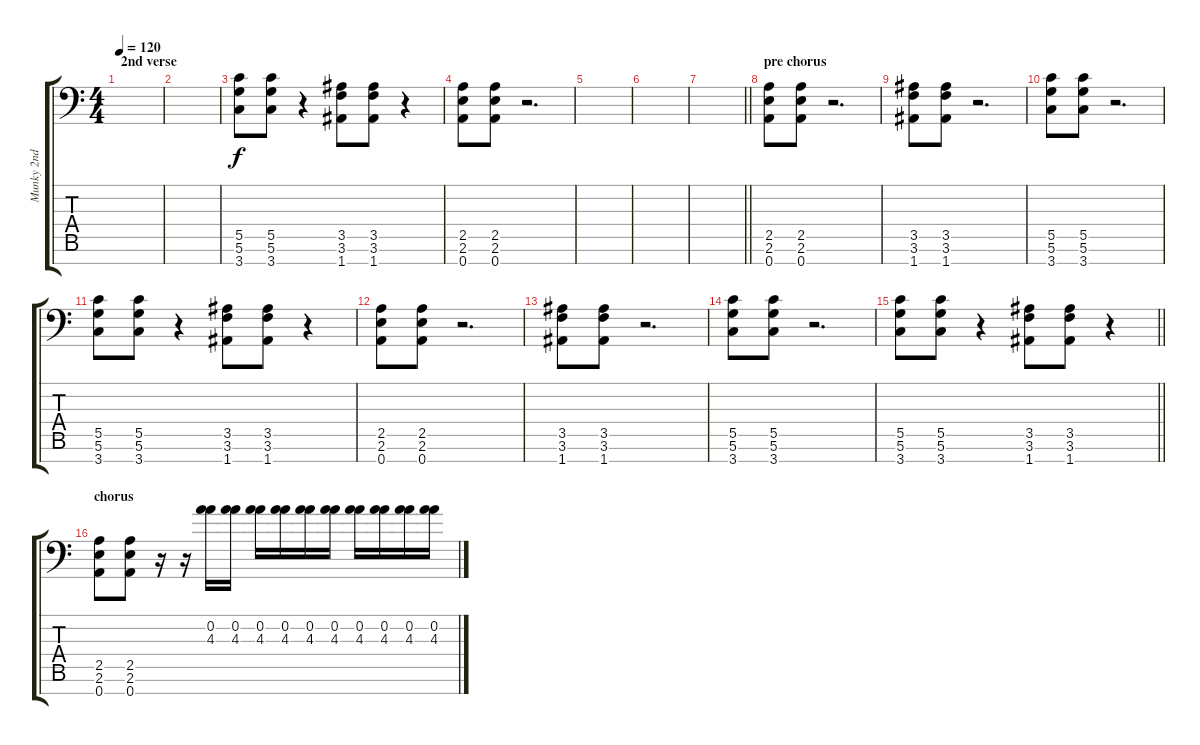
\track ("Munky 2nd Guitar" "Munky 2nd ") {instrument distortionguitar}
\staff {score tabs}
\tuning (D4 A3 F3 C3 G2 D2 A1) {hide}
\ts (4 4)
\section ("" "2nd verse")
\tempo 120
\clef f4
\ks c
|
|
(5.5 5.6 3.7).8 (5.5 5.6 3.7).8 r.4 (3.5 3.6 1.7).8 (3.5 3.6 1.7).8 r.4 |
(2.5 2.6 0.7).8 (2.5 2.6 0.7).8 r.2{d} |
|
|
\barLineRight lightlight
|
\section ("" "pre chorus")
(2.5 2.6 0.7).8{volume 16 instrument distortionguitar} (2.5 2.6 0.7).8 r.2{d} |
(3.5 3.6 1.7).8 (3.5 3.6 1.7).8 r.2{d} |
(5.5 5.6 3.7).8 (5.5 5.6 3.7).8 r.2{d} |
(5.5 5.6 3.7).8 (5.5 5.6 3.7).8 r.4 (3.5 3.6 1.7).8 (3.5 3.6 1.7).8 r.4 |
(2.5 2.6 0.7).8{volume 16 instrument distortionguitar} (2.5 2.6 0.7).8 r.2{d} |
(3.5 3.6 1.7).8 (3.5 3.6 1.7).8 r.2{d} |
(5.5 5.6 3.7).8 (5.5 5.6 3.7).8 r.2{d} |
\barLineRight lightlight
(5.5 5.6 3.7).8 (5.5 5.6 3.7).8 r.4 (3.5 3.6 1.7).8 (3.5 3.6 1.7).8 r.4 |
\section ("" "chorus")
(2.5 2.6 0.7).8{volume 16} (2.5 2.6 0.7).8 r.16 r.16 (0.2 4.3).16 (0.2 4.3).16 (0.2 4.3).16 (0.2 4.3).16 (0.2 4.3).16 (0.2 4.3).16 (0.2 4.3).16 (0.2 4.3).16 (0.2 4.3).16 (0.2 4.3).16
